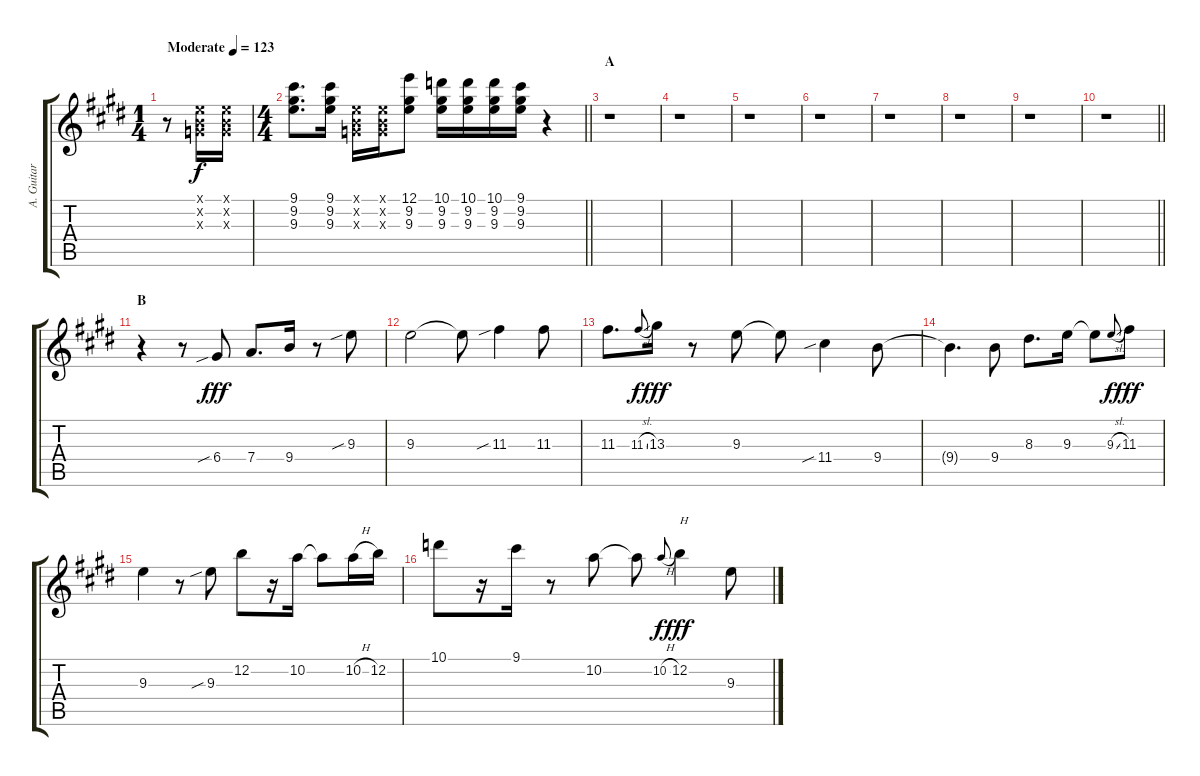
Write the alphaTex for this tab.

\track ("A. Guitar I" "A. Guitar ") {instrument acousticguitarsteel}
\staff {score tabs}
\tuning (E4 B3 G3 D3 A2 E2) {hide}
\ts (1 4)
\tempo (123 "Moderate")
\clef g2
\ks e
r.8{dy f instrument acousticguitarsteel} (0.1{x} 0.2{x} 0.3{x}).16 (0.1{x} 0.2{x} 0.3{x}).16 |
\ts (4 4)
\barLineRight lightlight
(9.1 9.2 9.3).8{d} (9.1 9.2 9.3).16 (0.1{x} 0.2{x} 0.3{x}).16 (0.1{x} 0.2{x} 0.3{x}).16 (12.1 9.2 9.3).8 (10.1 9.2 9.3).16 (10.1 9.2 9.3).16 (10.1 9.2 9.3).16 (9.1 9.2 9.3).16 r.4 |
\section ("" "A")
r.1 |
r.1 |
r.1 |
r.1 |
r.1 |
r.1 |
r.1 |
\barLineRight lightlight
r.1 |
\section ("" "B")
r.4 r.8 6.4{sib}.8{dy fff} 7.4.8{d} 9.4.16 r.8 9.3{sib}.8 |
9.3.2 9.3{t}.8 11.3{sib}.4 11.3.8 |
11.3.8{d} 11.3{sl}.8{gr onbeat dy f} 13.3.16{dy fff} r.8 9.3.8 9.3{t}.8 11.4{sib}.4 9.4.8 |
9.4{t}.4{d} 9.4.8 8.3.8{d} 9.3.16 9.3{t}.8 9.3{sl}.8{gr onbeat dy f} 11.3.8{dy fff} |
9.3.4 r.8 9.3{sib}.8 12.2.8 r.16 10.2.16 10.2{t}.8 10.2{h}.16 12.2.16 |
10.1.8 r.16 9.1.16 r.8 10.2.8 10.2{t}.8 10.2{h}.8{gr onbeat dy f} 12.2.4{txt "H" dy fff} 9.3.8
